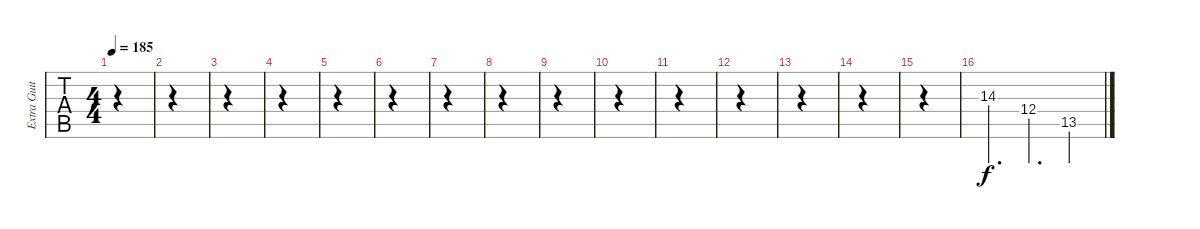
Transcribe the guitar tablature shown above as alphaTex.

\track ("Extra Guitar" "Extra Guit") {instrument distortionguitar}
\staff {tabs}
\tuning (D4 A3 F3 C3 G2 C2) {hide}
\ts (4 4)
\tempo 185
\clef g2
\ks c
|
|
|
|
|
|
|
|
|
|
|
|
|
|
|
14.3.4{d} 12.4.4{d} 13.5.4
